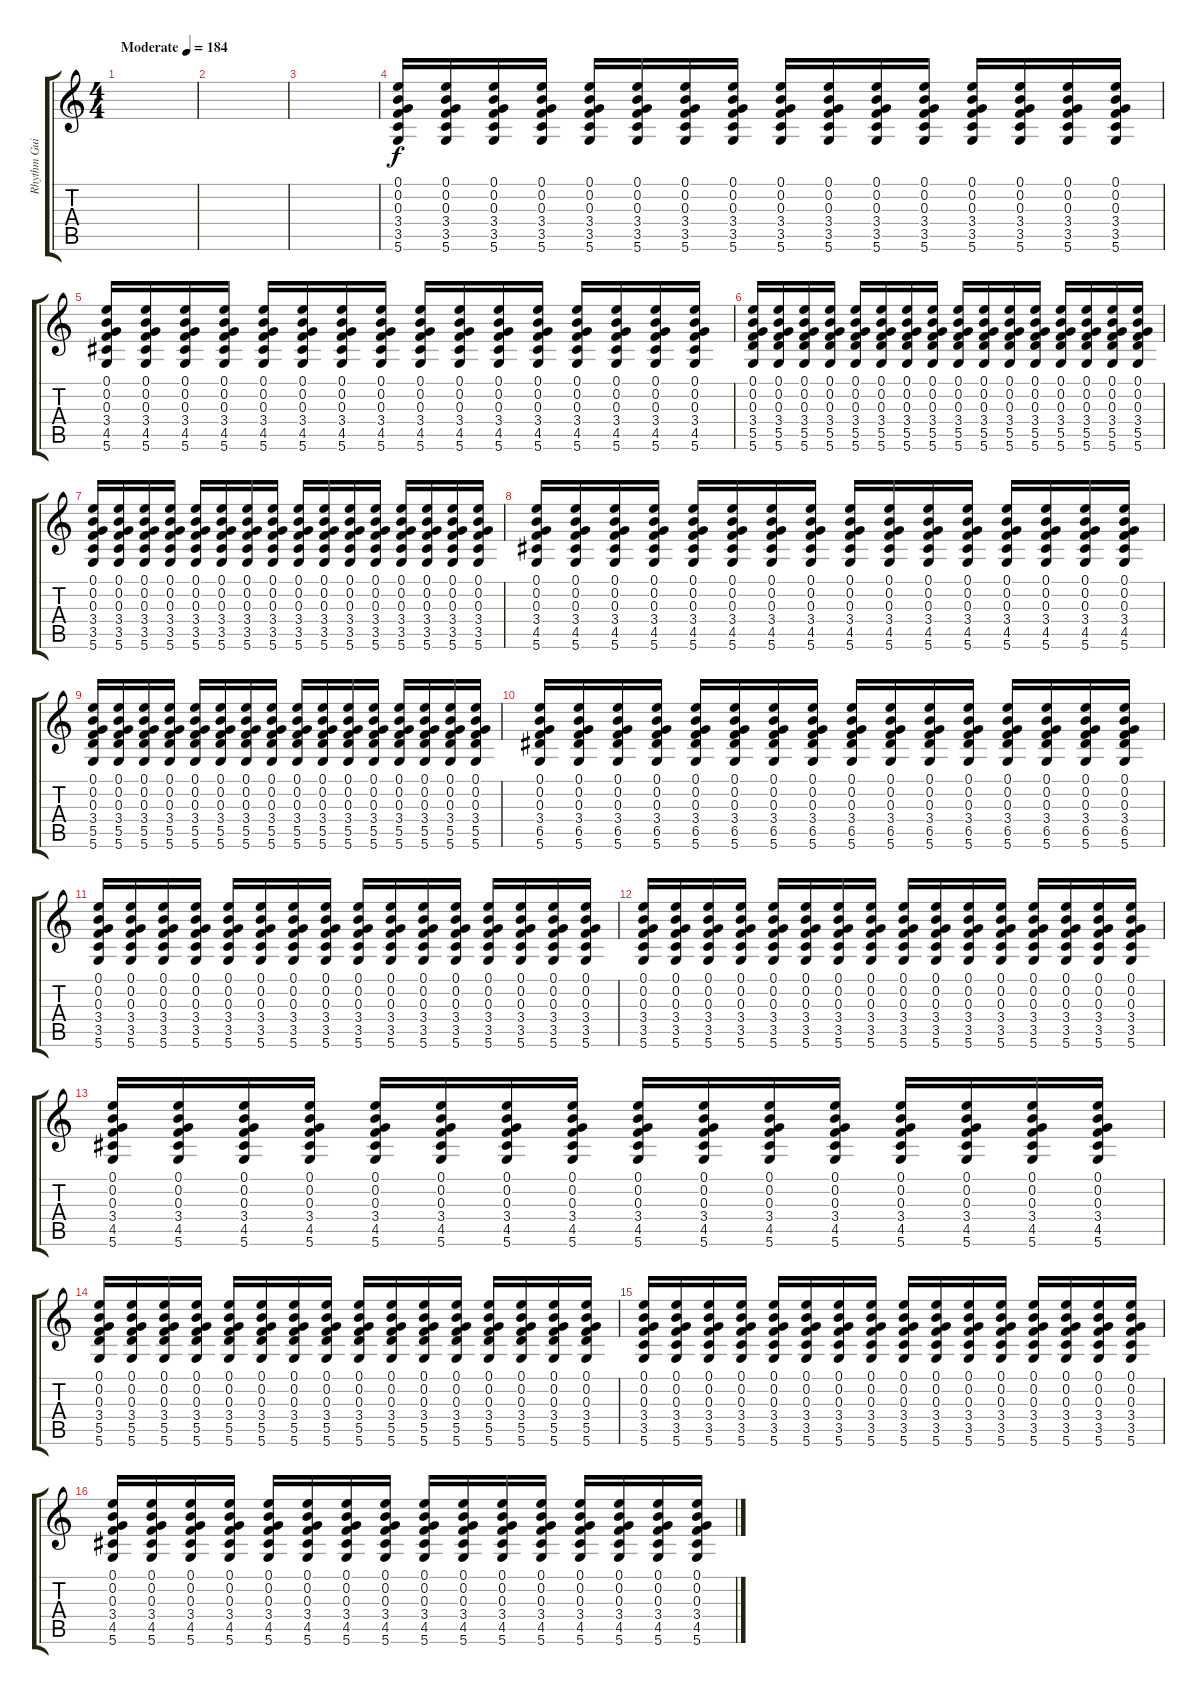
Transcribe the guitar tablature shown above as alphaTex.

\track ("Rhythm Guitar" "Rhythm Gui") {solo instrument distortionguitar}
\staff {score tabs}
\tuning (E4 B3 G3 D3 A2 D2) {hide}
\ts (4 4)
\tempo (184 "Moderate")
\clef g2
\ks c
|
|
|
(0.1 0.2 0.3 3.4 3.5 5.6).16 (0.1 0.2 0.3 3.4 3.5 5.6).16 (0.1 0.2 0.3 3.4 3.5 5.6).16 (0.1 0.2 0.3 3.4 3.5 5.6).16 (0.1 0.2 0.3 3.4 3.5 5.6).16 (0.1 0.2 0.3 3.4 3.5 5.6).16 (0.1 0.2 0.3 3.4 3.5 5.6).16 (0.1 0.2 0.3 3.4 3.5 5.6).16 (0.1 0.2 0.3 3.4 3.5 5.6).16 (0.1 0.2 0.3 3.4 3.5 5.6).16 (0.1 0.2 0.3 3.4 3.5 5.6).16 (0.1 0.2 0.3 3.4 3.5 5.6).16 (0.1 0.2 0.3 3.4 3.5 5.6).16 (0.1 0.2 0.3 3.4 3.5 5.6).16 (0.1 0.2 0.3 3.4 3.5 5.6).16 (0.1 0.2 0.3 3.4 3.5 5.6).16 |
(0.1 0.2 0.3 3.4 4.5 5.6).16 (0.1 0.2 0.3 3.4 4.5 5.6).16 (0.1 0.2 0.3 3.4 4.5 5.6).16 (0.1 0.2 0.3 3.4 4.5 5.6).16 (0.1 0.2 0.3 3.4 4.5 5.6).16 (0.1 0.2 0.3 3.4 4.5 5.6).16 (0.1 0.2 0.3 3.4 4.5 5.6).16 (0.1 0.2 0.3 3.4 4.5 5.6).16 (0.1 0.2 0.3 3.4 4.5 5.6).16 (0.1 0.2 0.3 3.4 4.5 5.6).16 (0.1 0.2 0.3 3.4 4.5 5.6).16 (0.1 0.2 0.3 3.4 4.5 5.6).16 (0.1 0.2 0.3 3.4 4.5 5.6).16 (0.1 0.2 0.3 3.4 4.5 5.6).16 (0.1 0.2 0.3 3.4 4.5 5.6).16 (0.1 0.2 0.3 3.4 4.5 5.6).16 |
(0.1 0.2 0.3 3.4 5.5 5.6).16 (0.1 0.2 0.3 3.4 5.5 5.6).16 (0.1 0.2 0.3 3.4 5.5 5.6).16 (0.1 0.2 0.3 3.4 5.5 5.6).16 (0.1 0.2 0.3 3.4 5.5 5.6).16 (0.1 0.2 0.3 3.4 5.5 5.6).16 (0.1 0.2 0.3 3.4 5.5 5.6).16 (0.1 0.2 0.3 3.4 5.5 5.6).16 (0.1 0.2 0.3 3.4 5.5 5.6).16 (0.1 0.2 0.3 3.4 5.5 5.6).16 (0.1 0.2 0.3 3.4 5.5 5.6).16 (0.1 0.2 0.3 3.4 5.5 5.6).16 (0.1 0.2 0.3 3.4 5.5 5.6).16 (0.1 0.2 0.3 3.4 5.5 5.6).16 (0.1 0.2 0.3 3.4 5.5 5.6).16 (0.1 0.2 0.3 3.4 5.5 5.6).16 |
(0.1 0.2 0.3 3.4 3.5 5.6).16 (0.1 0.2 0.3 3.4 3.5 5.6).16 (0.1 0.2 0.3 3.4 3.5 5.6).16 (0.1 0.2 0.3 3.4 3.5 5.6).16 (0.1 0.2 0.3 3.4 3.5 5.6).16 (0.1 0.2 0.3 3.4 3.5 5.6).16 (0.1 0.2 0.3 3.4 3.5 5.6).16 (0.1 0.2 0.3 3.4 3.5 5.6).16 (0.1 0.2 0.3 3.4 3.5 5.6).16 (0.1 0.2 0.3 3.4 3.5 5.6).16 (0.1 0.2 0.3 3.4 3.5 5.6).16 (0.1 0.2 0.3 3.4 3.5 5.6).16 (0.1 0.2 0.3 3.4 3.5 5.6).16 (0.1 0.2 0.3 3.4 3.5 5.6).16 (0.1 0.2 0.3 3.4 3.5 5.6).16 (0.1 0.2 0.3 3.4 3.5 5.6).16 |
(0.1 0.2 0.3 3.4 4.5 5.6).16 (0.1 0.2 0.3 3.4 4.5 5.6).16 (0.1 0.2 0.3 3.4 4.5 5.6).16 (0.1 0.2 0.3 3.4 4.5 5.6).16 (0.1 0.2 0.3 3.4 4.5 5.6).16 (0.1 0.2 0.3 3.4 4.5 5.6).16 (0.1 0.2 0.3 3.4 4.5 5.6).16 (0.1 0.2 0.3 3.4 4.5 5.6).16 (0.1 0.2 0.3 3.4 4.5 5.6).16 (0.1 0.2 0.3 3.4 4.5 5.6).16 (0.1 0.2 0.3 3.4 4.5 5.6).16 (0.1 0.2 0.3 3.4 4.5 5.6).16 (0.1 0.2 0.3 3.4 4.5 5.6).16 (0.1 0.2 0.3 3.4 4.5 5.6).16 (0.1 0.2 0.3 3.4 4.5 5.6).16 (0.1 0.2 0.3 3.4 4.5 5.6).16 |
(0.1 0.2 0.3 3.4 5.5 5.6).16 (0.1 0.2 0.3 3.4 5.5 5.6).16 (0.1 0.2 0.3 3.4 5.5 5.6).16 (0.1 0.2 0.3 3.4 5.5 5.6).16 (0.1 0.2 0.3 3.4 5.5 5.6).16 (0.1 0.2 0.3 3.4 5.5 5.6).16 (0.1 0.2 0.3 3.4 5.5 5.6).16 (0.1 0.2 0.3 3.4 5.5 5.6).16 (0.1 0.2 0.3 3.4 5.5 5.6).16 (0.1 0.2 0.3 3.4 5.5 5.6).16 (0.1 0.2 0.3 3.4 5.5 5.6).16 (0.1 0.2 0.3 3.4 5.5 5.6).16 (0.1 0.2 0.3 3.4 5.5 5.6).16 (0.1 0.2 0.3 3.4 5.5 5.6).16 (0.1 0.2 0.3 3.4 5.5 5.6).16 (0.1 0.2 0.3 3.4 5.5 5.6).16 |
(0.1 0.2 0.3 3.4 6.5 5.6).16 (0.1 0.2 0.3 3.4 6.5 5.6).16 (0.1 0.2 0.3 3.4 6.5 5.6).16 (0.1 0.2 0.3 3.4 6.5 5.6).16 (0.1 0.2 0.3 3.4 6.5 5.6).16 (0.1 0.2 0.3 3.4 6.5 5.6).16 (0.1 0.2 0.3 3.4 6.5 5.6).16 (0.1 0.2 0.3 3.4 6.5 5.6).16 (0.1 0.2 0.3 3.4 6.5 5.6).16 (0.1 0.2 0.3 3.4 6.5 5.6).16 (0.1 0.2 0.3 3.4 6.5 5.6).16 (0.1 0.2 0.3 3.4 6.5 5.6).16 (0.1 0.2 0.3 3.4 6.5 5.6).16 (0.1 0.2 0.3 3.4 6.5 5.6).16 (0.1 0.2 0.3 3.4 6.5 5.6).16 (0.1 0.2 0.3 3.4 6.5 5.6).16 |
(0.1 0.2 0.3 3.4 3.5 5.6).16 (0.1 0.2 0.3 3.4 3.5 5.6).16 (0.1 0.2 0.3 3.4 3.5 5.6).16 (0.1 0.2 0.3 3.4 3.5 5.6).16 (0.1 0.2 0.3 3.4 3.5 5.6).16 (0.1 0.2 0.3 3.4 3.5 5.6).16 (0.1 0.2 0.3 3.4 3.5 5.6).16 (0.1 0.2 0.3 3.4 3.5 5.6).16 (0.1 0.2 0.3 3.4 3.5 5.6).16 (0.1 0.2 0.3 3.4 3.5 5.6).16 (0.1 0.2 0.3 3.4 3.5 5.6).16 (0.1 0.2 0.3 3.4 3.5 5.6).16 (0.1 0.2 0.3 3.4 3.5 5.6).16 (0.1 0.2 0.3 3.4 3.5 5.6).16 (0.1 0.2 0.3 3.4 3.5 5.6).16 (0.1 0.2 0.3 3.4 3.5 5.6).16 |
(0.1 0.2 0.3 3.4 3.5 5.6).16 (0.1 0.2 0.3 3.4 3.5 5.6).16 (0.1 0.2 0.3 3.4 3.5 5.6).16 (0.1 0.2 0.3 3.4 3.5 5.6).16 (0.1 0.2 0.3 3.4 3.5 5.6).16 (0.1 0.2 0.3 3.4 3.5 5.6).16 (0.1 0.2 0.3 3.4 3.5 5.6).16 (0.1 0.2 0.3 3.4 3.5 5.6).16 (0.1 0.2 0.3 3.4 3.5 5.6).16 (0.1 0.2 0.3 3.4 3.5 5.6).16 (0.1 0.2 0.3 3.4 3.5 5.6).16 (0.1 0.2 0.3 3.4 3.5 5.6).16 (0.1 0.2 0.3 3.4 3.5 5.6).16 (0.1 0.2 0.3 3.4 3.5 5.6).16 (0.1 0.2 0.3 3.4 3.5 5.6).16 (0.1 0.2 0.3 3.4 3.5 5.6).16 |
(0.1 0.2 0.3 3.4 4.5 5.6).16 (0.1 0.2 0.3 3.4 4.5 5.6).16 (0.1 0.2 0.3 3.4 4.5 5.6).16 (0.1 0.2 0.3 3.4 4.5 5.6).16 (0.1 0.2 0.3 3.4 4.5 5.6).16 (0.1 0.2 0.3 3.4 4.5 5.6).16 (0.1 0.2 0.3 3.4 4.5 5.6).16 (0.1 0.2 0.3 3.4 4.5 5.6).16 (0.1 0.2 0.3 3.4 4.5 5.6).16 (0.1 0.2 0.3 3.4 4.5 5.6).16 (0.1 0.2 0.3 3.4 4.5 5.6).16 (0.1 0.2 0.3 3.4 4.5 5.6).16 (0.1 0.2 0.3 3.4 4.5 5.6).16 (0.1 0.2 0.3 3.4 4.5 5.6).16 (0.1 0.2 0.3 3.4 4.5 5.6).16 (0.1 0.2 0.3 3.4 4.5 5.6).16 |
(0.1 0.2 0.3 3.4 5.5 5.6).16 (0.1 0.2 0.3 3.4 5.5 5.6).16 (0.1 0.2 0.3 3.4 5.5 5.6).16 (0.1 0.2 0.3 3.4 5.5 5.6).16 (0.1 0.2 0.3 3.4 5.5 5.6).16 (0.1 0.2 0.3 3.4 5.5 5.6).16 (0.1 0.2 0.3 3.4 5.5 5.6).16 (0.1 0.2 0.3 3.4 5.5 5.6).16 (0.1 0.2 0.3 3.4 5.5 5.6).16 (0.1 0.2 0.3 3.4 5.5 5.6).16 (0.1 0.2 0.3 3.4 5.5 5.6).16 (0.1 0.2 0.3 3.4 5.5 5.6).16 (0.1 0.2 0.3 3.4 5.5 5.6).16 (0.1 0.2 0.3 3.4 5.5 5.6).16 (0.1 0.2 0.3 3.4 5.5 5.6).16 (0.1 0.2 0.3 3.4 5.5 5.6).16 |
(0.1 0.2 0.3 3.4 3.5 5.6).16 (0.1 0.2 0.3 3.4 3.5 5.6).16 (0.1 0.2 0.3 3.4 3.5 5.6).16 (0.1 0.2 0.3 3.4 3.5 5.6).16 (0.1 0.2 0.3 3.4 3.5 5.6).16 (0.1 0.2 0.3 3.4 3.5 5.6).16 (0.1 0.2 0.3 3.4 3.5 5.6).16 (0.1 0.2 0.3 3.4 3.5 5.6).16 (0.1 0.2 0.3 3.4 3.5 5.6).16 (0.1 0.2 0.3 3.4 3.5 5.6).16 (0.1 0.2 0.3 3.4 3.5 5.6).16 (0.1 0.2 0.3 3.4 3.5 5.6).16 (0.1 0.2 0.3 3.4 3.5 5.6).16 (0.1 0.2 0.3 3.4 3.5 5.6).16 (0.1 0.2 0.3 3.4 3.5 5.6).16 (0.1 0.2 0.3 3.4 3.5 5.6).16 |
(0.1 0.2 0.3 3.4 4.5 5.6).16 (0.1 0.2 0.3 3.4 4.5 5.6).16 (0.1 0.2 0.3 3.4 4.5 5.6).16 (0.1 0.2 0.3 3.4 4.5 5.6).16 (0.1 0.2 0.3 3.4 4.5 5.6).16 (0.1 0.2 0.3 3.4 4.5 5.6).16 (0.1 0.2 0.3 3.4 4.5 5.6).16 (0.1 0.2 0.3 3.4 4.5 5.6).16 (0.1 0.2 0.3 3.4 4.5 5.6).16 (0.1 0.2 0.3 3.4 4.5 5.6).16 (0.1 0.2 0.3 3.4 4.5 5.6).16 (0.1 0.2 0.3 3.4 4.5 5.6).16 (0.1 0.2 0.3 3.4 4.5 5.6).16 (0.1 0.2 0.3 3.4 4.5 5.6).16 (0.1 0.2 0.3 3.4 4.5 5.6).16 (0.1 0.2 0.3 3.4 4.5 5.6).16
